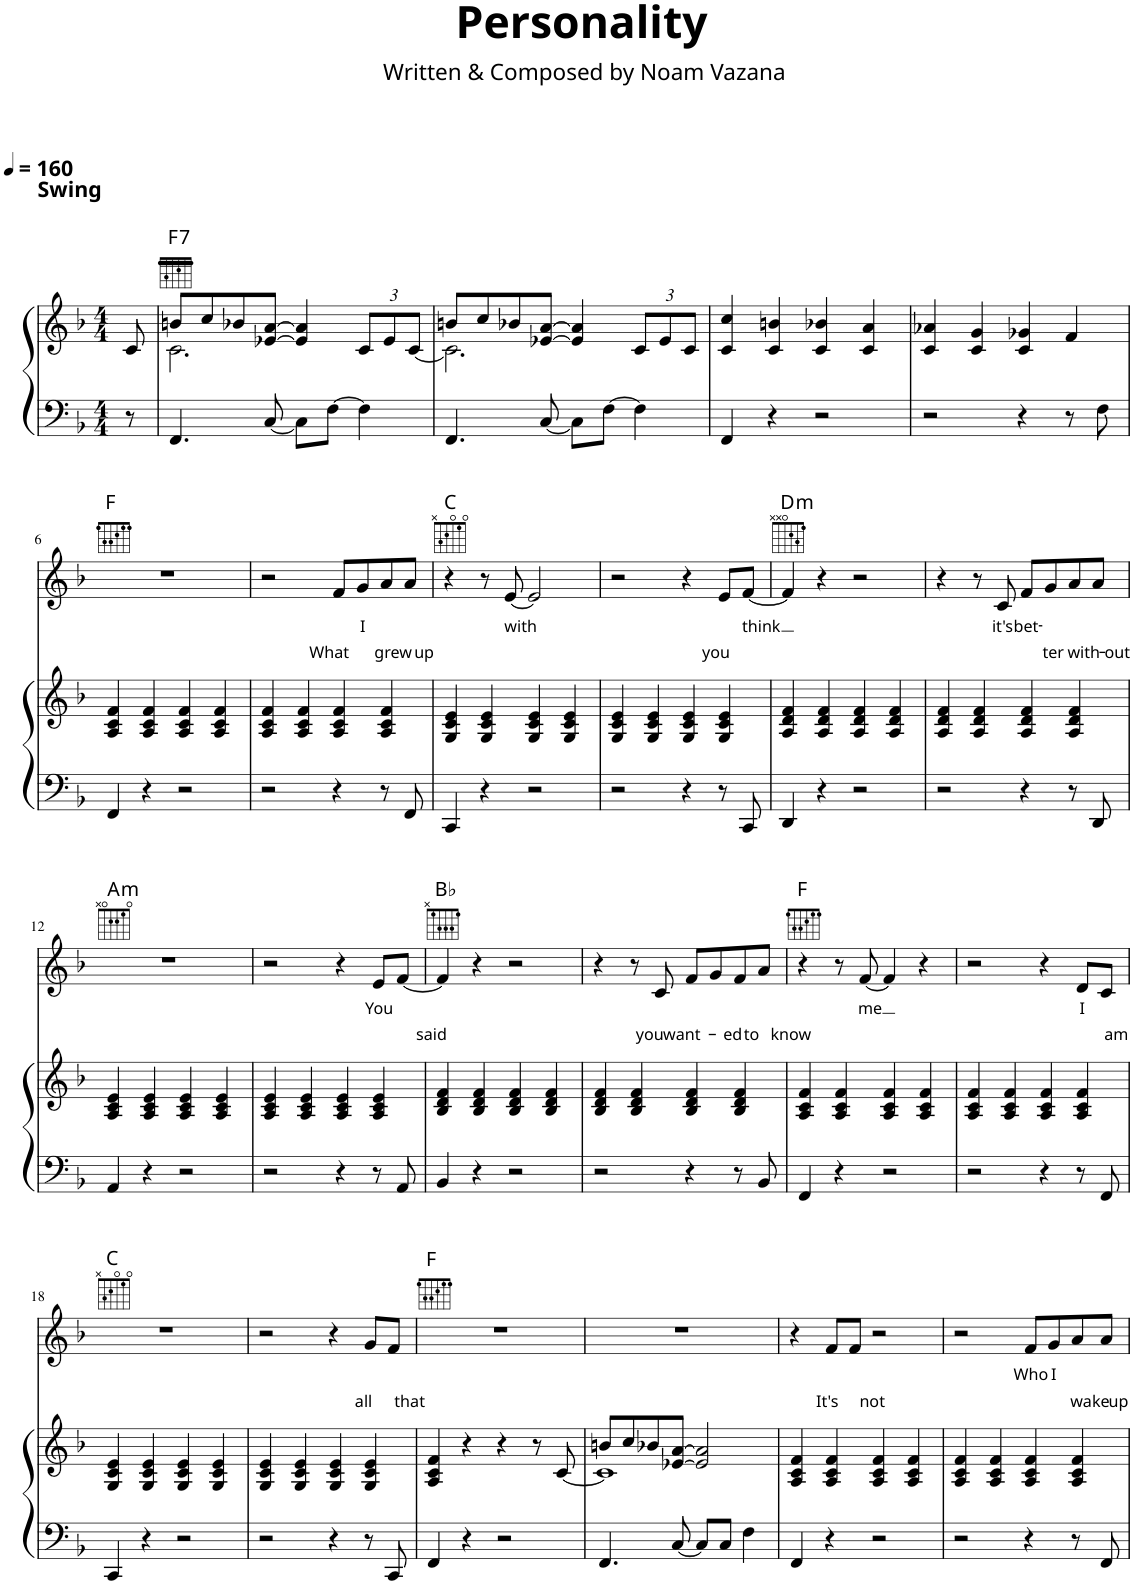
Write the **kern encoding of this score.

**kern	**kern	**harte	**kern	**text	**harte
*part2	*part2	*part2	*part1	*part1	*part1
*staff3	*staff2	*	*staff1	*staff1	*
*I"Piano	*	*	*I"Treble	*	*
*I'Pno	*	*	*	*	*
*clefF4	*clefG2	*	*clefG2	*	*
*k[b-]	*k[b-]	*	*k[b-]	*	*
*M4/4	*M4/4	*	*M4/4	*	*
*MM160	*MM160	*	*MM160	*	*
=1	=1	=1	=1	=1	=1
!	!	!	!LO:TX:a:B:t=Swing	!	!
8r	8c/	.	8r	.	.
=2	=2	=2	=2	=2	=2
*	*^	*	*	*	*
!	!	!	!LO:H:kt=7	!	!	!
4.FF/	8bn/L	2.c\	F:7	1r	.	.
.	8cc/	.	.	.	.	.
.	8b-X/	.	.	.	.	.
[<8C/	[>8e-X/ [>8a/J	.	.	.	.	.
8C\L]	4e-/] 4a/]	.	.	.	.	.
[>8F\J	.	.	.	.	.	.
*	*Xbrackettup	*	*	*	*	*
4F\]	12c/L	4ryy	.	.	.	.
.	12e-/	.	.	.	.	.
.	[<12c/J	.	.	.	.	.
=3	=3	=3	=3	=3	=3	=3
4.FF/	8bn/L	2.c\]	.	1r	.	.
.	8cc/	.	.	.	.	.
.	8b-X/	.	.	.	.	.
[<8C/	[>8e-X/ [>8a/J	.	.	.	.	.
8C\L]	4e-/] 4a/]	.	.	.	.	.
[>8F\J	.	.	.	.	.	.
4F\]	12c/L	4ryy	.	.	.	.
.	12e-/	.	.	.	.	.
.	12c/J	.	.	.	.	.
*	*v	*v	*	*	*	*
=4	=4	=4	=4	=4	=4
4FF/	4c/ 4cc/	.	1r	.	.
4r	4c/ 4bn/	.	.	.	.
2r	4c/ 4b-X/	.	.	.	.
.	4c/ 4a/	.	.	.	.
=5	=5	=5	=5	=5	=5
2r	4c/ 4a-X/	.	1r	.	.
.	4c/ 4g/	.	.	.	.
4r	4c/ 4g-X/	.	.	.	.
8r	4f/	.	.	.	.
8F\	.	.	.	.	.
!!LO:LB:g=z
=6	=6	=6	=6	=6	=6
4FF/	4A/ 4c/ 4f/	.	1r	.	F:maj
4r	4A/ 4c/ 4f/	.	.	.	.
2r	4A/ 4c/ 4f/	.	.	.	.
.	4A/ 4c/ 4f/	.	.	.	.
=7	=7	=7	=7	=7	=7
2r	4A/ 4c/ 4f/	.	2r	.	.
.	4A/ 4c/ 4f/	.	.	.	.
!	!	!	!	!LO:LY:b	!
4r	4A/ 4c/ 4f/	.	8f/L	What	.
!	!	!	!	!LO:LY:b	!
.	.	.	8g/	I	.
!	!	!	!	!LO:LY:b	!
8r	4A/ 4c/ 4f/	.	8a/	grew	.
!	!	!	!	!LO:LY:b	!
8FF/	.	.	8a/J	up	.
=8	=8	=8	=8	=8	=8
4CC/	4G/ 4c/ 4e/	.	4r	.	C:maj
4r	4G/ 4c/ 4e/	.	8r	.	.
!	!	!	!	!LO:LY:b	!
.	.	.	[<8e/	with	.
2r	4G/ 4c/ 4e/	.	2e/]	.	.
.	4G/ 4c/ 4e/	.	.	.	.
=9	=9	=9	=9	=9	=9
2r	4G/ 4c/ 4e/	.	2r	.	.
.	4G/ 4c/ 4e/	.	.	.	.
4r	4G/ 4c/ 4e/	.	4r	.	.
!	!	!	!	!LO:LY:b	!
8r	4G/ 4c/ 4e/	.	8e/L	you	.
!	!	!	!	!LO:LY:b	!
8CC/	.	.	[<8f/J	think	.
=10	=10	=10	=10	=10	=10
!	!	!	!	!	!LO:H:kt=m
4DD/	4A/ 4d/ 4f/	.	4f/]	.	D:min
4r	4A/ 4d/ 4f/	.	4r	.	.
2r	4A/ 4d/ 4f/	.	2r	.	.
.	4A/ 4d/ 4f/	.	.	.	.
=11	=11	=11	=11	=11	=11
2r	4A/ 4d/ 4f/	.	4r	.	.
.	4A/ 4d/ 4f/	.	8r	.	.
!	!	!	!	!LO:LY:b	!
.	.	.	8c/	it's	.
!	!	!	!	!LO:LY:b	!
4r	4A/ 4d/ 4f/	.	8f/L	bet-	.
!	!	!	!	!LO:LY:b	!
.	.	.	8g/	-ter	.
!	!	!	!	!LO:LY:b	!
8r	4A/ 4d/ 4f/	.	8a/	with-	.
!	!	!	!	!LO:LY:b	!
8DD/	.	.	8a/J	-out	.
!!LO:LB:g=z
=12	=12	=12	=12	=12	=12
!	!	!	!	!	!LO:H:kt=m
4AA/	4A/ 4c/ 4e/	.	1r	.	A:min
4r	4A/ 4c/ 4e/	.	.	.	.
2r	4A/ 4c/ 4e/	.	.	.	.
.	4A/ 4c/ 4e/	.	.	.	.
=13	=13	=13	=13	=13	=13
2r	4A/ 4c/ 4e/	.	2r	.	.
.	4A/ 4c/ 4e/	.	.	.	.
4r	4A/ 4c/ 4e/	.	4r	.	.
!	!	!	!	!LO:LY:b	!
8r	4A/ 4c/ 4e/	.	8e/L	You	.
!	!	!	!	!LO:LY:b	!
8AA/	.	.	[<8f/J	said	.
=14	=14	=14	=14	=14	=14
4BB-/	4B-/ 4d/ 4f/	.	4f/]	.	Bb:maj
4r	4B-/ 4d/ 4f/	.	4r	.	.
2r	4B-/ 4d/ 4f/	.	2r	.	.
.	4B-/ 4d/ 4f/	.	.	.	.
=15	=15	=15	=15	=15	=15
2r	4B-/ 4d/ 4f/	.	4r	.	.
.	4B-/ 4d/ 4f/	.	8r	.	.
!	!	!	!	!LO:LY:b	!
.	.	.	8c/	you	.
!	!	!	!	!LO:LY:b	!
4r	4B-/ 4d/ 4f/	.	8f/L	want-	.
!	!	!	!	!LO:LY:b	!
.	.	.	8g/	-ed	.
!	!	!	!	!LO:LY:b	!
8r	4B-/ 4d/ 4f/	.	8f/	to	.
!	!	!	!	!LO:LY:b	!
8BB-/	.	.	8a/J	know	.
=16	=16	=16	=16	=16	=16
4FF/	4A/ 4c/ 4f/	.	4r	.	F:maj
4r	4A/ 4c/ 4f/	.	8r	.	.
!	!	!	!	!LO:LY:b	!
.	.	.	[<8f/	me	.
2r	4A/ 4c/ 4f/	.	4f/]	.	.
.	4A/ 4c/ 4f/	.	4r	.	.
=17	=17	=17	=17	=17	=17
2r	4A/ 4c/ 4f/	.	2r	.	.
.	4A/ 4c/ 4f/	.	.	.	.
4r	4A/ 4c/ 4f/	.	4r	.	.
!	!	!	!	!LO:LY:b	!
8r	4A/ 4c/ 4f/	.	8d/L	I	.
!	!	!	!	!LO:LY:b	!
8FF/	.	.	8c/J	am	.
!!LO:LB:g=z
=18	=18	=18	=18	=18	=18
4CC/	4G/ 4c/ 4e/	.	1r	.	C:maj
4r	4G/ 4c/ 4e/	.	.	.	.
2r	4G/ 4c/ 4e/	.	.	.	.
.	4G/ 4c/ 4e/	.	.	.	.
=19	=19	=19	=19	=19	=19
2r	4G/ 4c/ 4e/	.	2r	.	.
.	4G/ 4c/ 4e/	.	.	.	.
4r	4G/ 4c/ 4e/	.	4r	.	.
!	!	!	!	!LO:LY:b	!
8r	4G/ 4c/ 4e/	.	8g/L	all	.
!	!	!	!	!LO:LY:b	!
8CC/	.	.	8f/J	that	.
=20	=20	=20	=20	=20	=20
4FF/	4A/ 4c/ 4f/	.	1r	.	F:maj
4r	4r	.	.	.	.
2r	4r	.	.	.	.
.	8r	.	.	.	.
.	[8c/	.	.	.	.
=21	=21	=21	=21	=21	=21
*	*^	*	*	*	*
4.FF/	8bn/L	1c]	.	1r	.	.
.	8cc/	.	.	.	.	.
.	8b-X/	.	.	.	.	.
[<8C/	[>8e-X/ [>8a/J	.	.	.	.	.
8C/L]	2e-/] 2a/]	.	.	.	.	.
8C/J	.	.	.	.	.	.
4F\	.	.	.	.	.	.
*	*v	*v	*	*	*	*
=22	=22	=22	=22	=22	=22
4FF/	4A/ 4c/ 4f/	.	4r	.	.
!	!	!	!	!LO:LY:b	!
4r	4A/ 4c/ 4f/	.	8f/L	It's	.
!	!	!	!	!LO:LY:b	!
.	.	.	8f/J	not	.
2r	4A/ 4c/ 4f/	.	2r	.	.
.	4A/ 4c/ 4f/	.	.	.	.
=23	=23	=23	=23	=23	=23
2r	4A/ 4c/ 4f/	.	2r	.	.
.	4A/ 4c/ 4f/	.	.	.	.
!	!	!	!	!LO:LY:b	!
4r	4A/ 4c/ 4f/	.	8f/L	Who	.
!	!	!	!	!LO:LY:b	!
.	.	.	8g/	I	.
!	!	!	!	!LO:LY:b	!
8r	4A/ 4c/ 4f/	.	8a/	wake	.
!	!	!	!	!LO:LY:b	!
8FF/	.	.	8a/J	up	.
=	=	=	=	=	=
*-	*-	*-	*-	*-	*-
